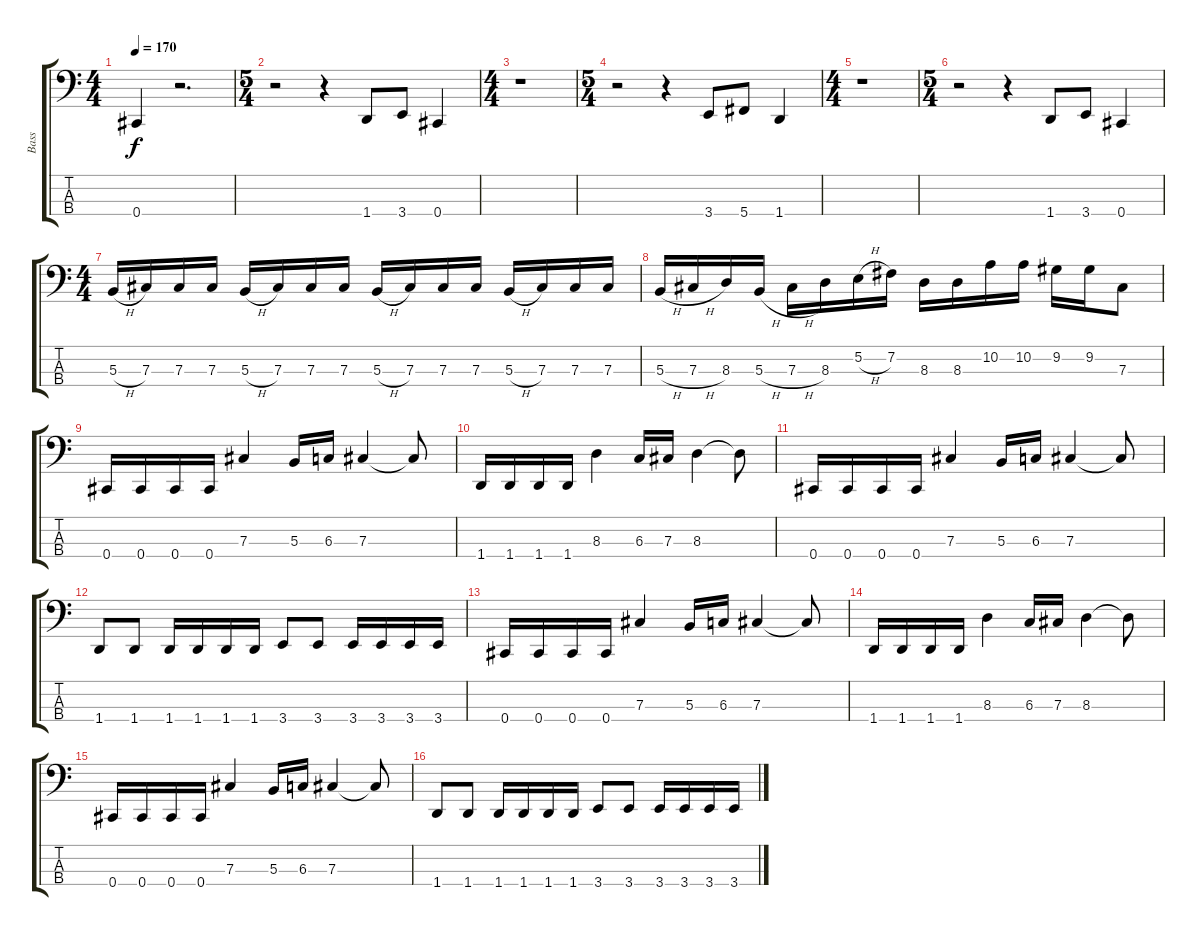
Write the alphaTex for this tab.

\track ("Bass" "Bass") {instrument acousticbass}
\staff {score tabs}
\tuning (E2 B1 Gb1 Db1) {hide}
\ts (4 4)
\tempo 170
\clef f4
\ks c
0.4.4{dy f instrument acousticbass} r.2{d} |
\ts (5 4)
r.2 r.4 1.4.8 3.4.8 0.4.4 |
\ts (4 4)
r.1 |
\ts (5 4)
r.2 r.4 3.4.8 5.4.8 1.4.4 |
\ts (4 4)
r.1 |
\ts (5 4)
r.2 r.4 1.4.8 3.4.8 0.4.4 |
\ts (4 4)
5.3{h}.16 7.3.16 7.3.16 7.3.16 5.3{h}.16 7.3.16 7.3.16 7.3.16 5.3{h}.16 7.3.16 7.3.16 7.3.16 5.3{h}.16 7.3.16 7.3.16 7.3.16 |
5.3{h}.16 7.3{h}.16 8.3.16 5.3{h}.16 7.3{h}.16 8.3.16 5.2{h}.16 7.2.16 8.3.16 8.3.16 10.2.16 10.2.16 9.2.16 9.2.16 7.3.8 |
0.4.16 0.4.16 0.4.16 0.4.16 7.3.4 5.3.16{instrument slapbass1} 6.3.16 7.3.4 7.3{t}.8 |
1.4.16{instrument electricbassfinger} 1.4.16 1.4.16 1.4.16 8.3.4 6.3.16{instrument slapbass1} 7.3.16 8.3.4 8.3{t}.8 |
0.4.16{instrument electricbassfinger} 0.4.16 0.4.16 0.4.16 7.3.4 5.3.16{instrument slapbass1} 6.3.16 7.3.4 7.3{t}.8 |
1.4.8{instrument electricbassfinger} 1.4.8 1.4.16 1.4.16 1.4.16 1.4.16 3.4.8 3.4.8 3.4.16 3.4.16 3.4.16 3.4.16 |
0.4.16 0.4.16 0.4.16 0.4.16 7.3.4 5.3.16{instrument slapbass1} 6.3.16 7.3.4 7.3{t}.8 |
1.4.16{instrument electricbassfinger} 1.4.16 1.4.16 1.4.16 8.3.4 6.3.16{instrument slapbass1} 7.3.16 8.3.4 8.3{t}.8 |
0.4.16{instrument electricbassfinger} 0.4.16 0.4.16 0.4.16 7.3.4 5.3.16{instrument slapbass1} 6.3.16 7.3.4 7.3{t}.8 |
1.4.8{instrument electricbassfinger} 1.4.8 1.4.16 1.4.16 1.4.16 1.4.16 3.4.8 3.4.8 3.4.16 3.4.16 3.4.16 3.4.16
